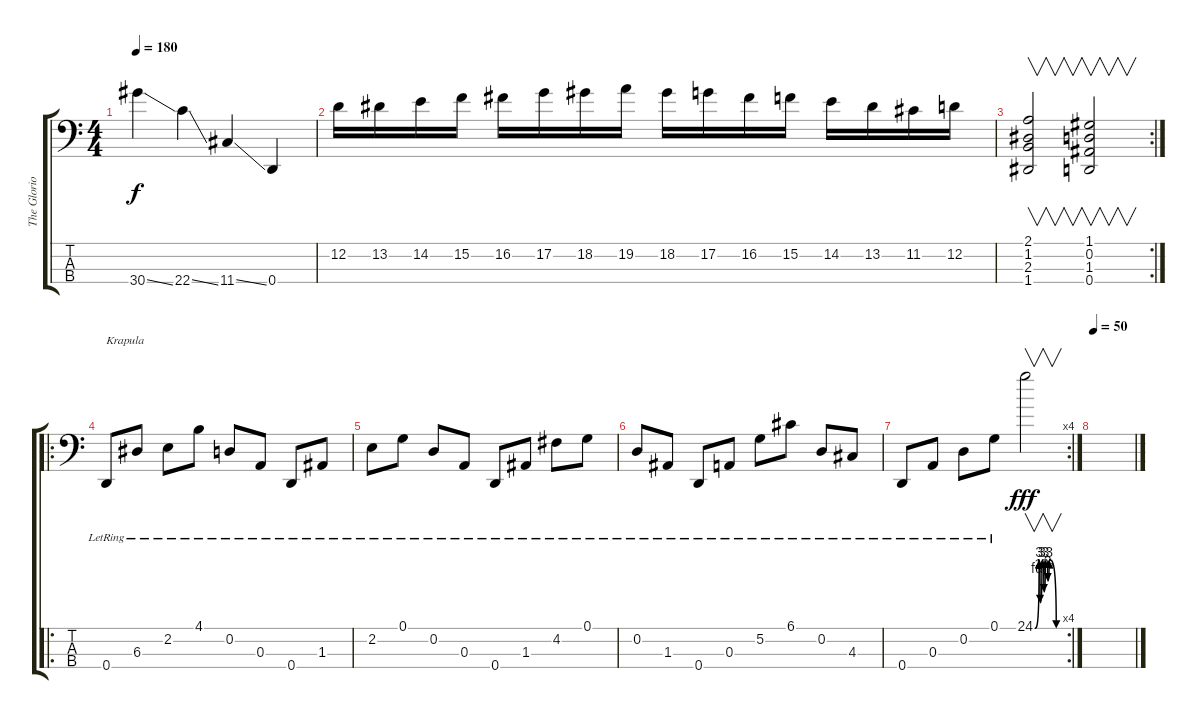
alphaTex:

\track ("The Glorious sorcerer from the north" "The Glorio") {instrument electricbasspick}
\staff {score tabs}
\tuning (G2 D2 A1 D1) {hide}
\ts (4 4)
\tempo 180
\clef f4
\ks c
30.4{ss}.4{dy f} 22.4{ss}.4 11.4{ss}.4 0.4.4 |
12.2.16 13.2.16 14.2.16 15.2.16 16.2.16 17.2.16 18.2.16 19.2.16 18.2.16 17.2.16 16.2.16 15.2.16 14.2.16 13.2.16 11.2.16 12.2.16 |
\rc 2
(2.1 1.2 2.3 1.4).2{v} (1.1 0.2 1.3 0.4).2{v} |
\ro
0.4{lr}.8{txt "Krapula"} 6.3{lr}.8 2.2{lr}.8 4.1{lr}.8 0.2{lr}.8 0.3{lr}.8 0.4{lr}.8 1.3{lr}.8 |
2.2{lr}.8 0.1{lr}.8 0.2{lr}.8 0.3{lr}.8 0.4{lr}.8 1.3{lr}.8 4.2{lr}.8 0.1{lr}.8 |
0.2{lr}.8 1.3{lr}.8 0.4{lr}.8 0.3{lr}.8 5.2{lr}.8 6.1{lr}.8 0.2{lr}.8 4.3{lr}.8 |
\rc 4
0.4{lr}.8 0.3{lr}.8 0.2{lr}.8 0.1{lr}.8 24.1{be (custom 0 0 9 12 11 4 15 12 19 6 22 12 24 12 27 8 30 12 45 0 60 0)}.2{v dy fff} |
\tempo 15
\tempo 50
